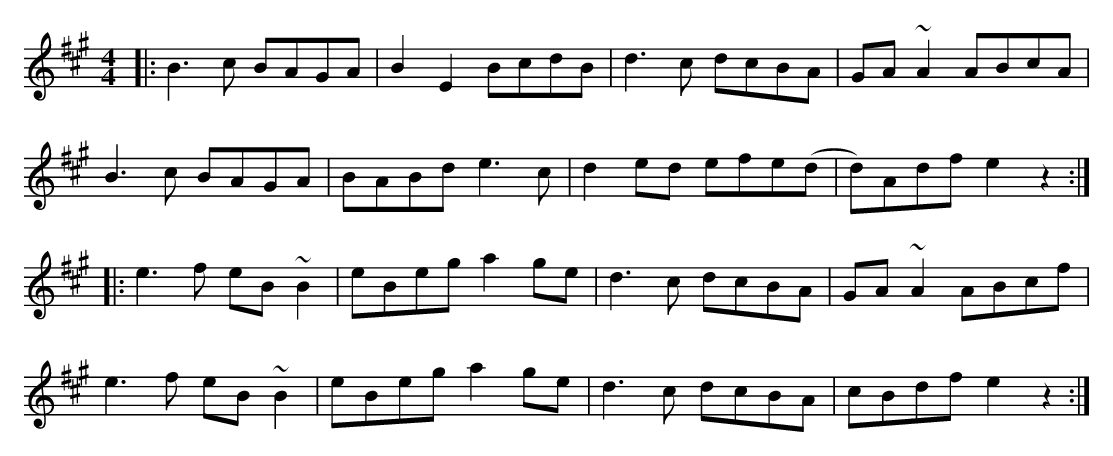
X:1
M:4/4
K:Emix
|:B3c BAGA|B2E2BcdB|d3c dcBA|GA~A2ABcA|
B3c BAGA|BABde3c|d2ed efe(d|d)Adfe2z2:|
|:e3 f eB ~B2|eBega2ge|d3c dcBA|GA ~A2 ABcf|
e3f eB ~B2|eBega2ge|d3c dcBA|cBdfe2 z2:|
